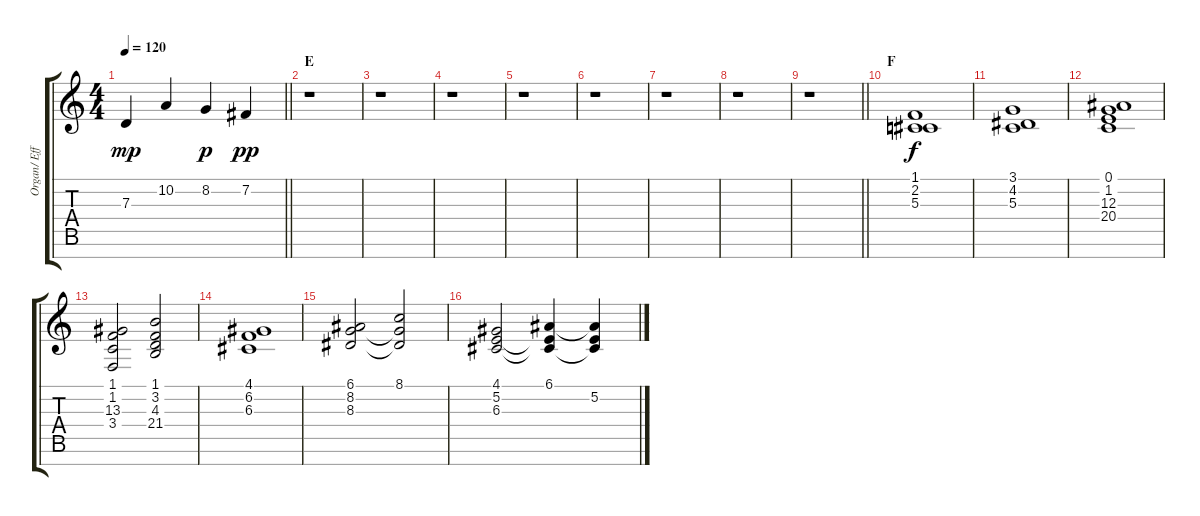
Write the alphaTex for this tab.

\track ("Organ/ Effect for Electric Piano" "Organ/ Eff") {instrument drawbarorgan}
\staff {score tabs}
\tuning (E4 B3 G3 D3 A2 E2 B1) {hide}
\ts (4 4)
\tempo 120
\clef g2
\barLineRight lightlight
\ks c
7.3.4{dy mp} 10.2.4 8.2.4{dy p} 7.2.4{dy pp} |
\section ("" "E")
r.1 |
r.1 |
r.1 |
r.1 |
r.1 |
r.1 |
r.1 |
\barLineRight lightlight
r.1 |
\section ("" "F")
(1.1 2.2 5.3).1{dy f volume 8 instrument pad2warm} |
(3.1 4.2 5.3).1 |
(0.1 1.2 12.3 20.4).1 |
(1.1 1.2 13.3 3.4).2 (1.1 3.2 4.3 21.4).2 |
(4.1 6.2 6.3).1 |
(6.1 8.2 8.3).2 (8.1 8.2{t} 8.3{t}).2 |
(4.1 5.2 6.3).2 (6.1 5.2{t} 6.3{t}).4 (6.1{t} 5.2 6.3{t}).4
